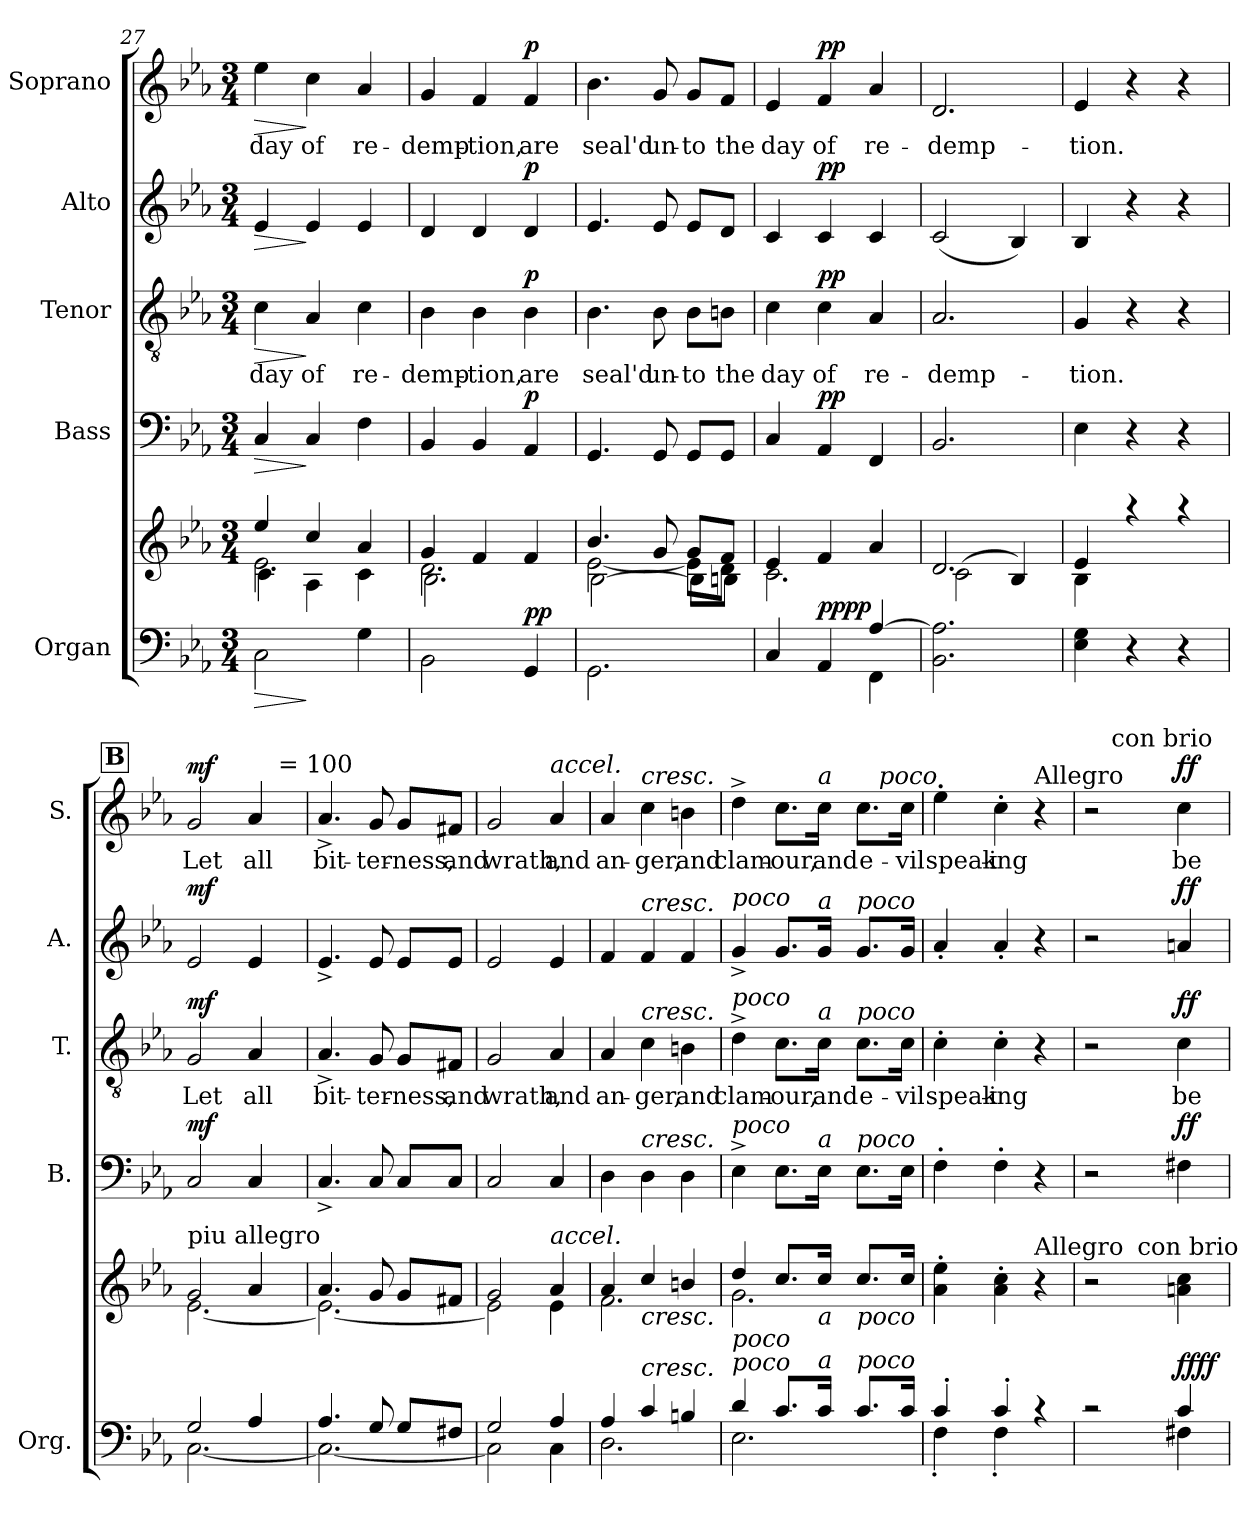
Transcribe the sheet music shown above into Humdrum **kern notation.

**kern	**kern	**dynam	**kern	**dynam	**kern	**text	**dynam	**kern	**dynam	**kern	**text	**dynam
*part5	*part5	*part5	*part4	*part4	*part3	*part3	*part3	*part2	*part2	*part1	*part1	*part1
*staff6	*staff5	*staff5/6	*staff4	*staff4	*staff3	*staff3	*staff3	*staff2	*staff2	*staff1	*staff1	*staff1
*I"Organ	*	*	*I"Bass	*	*I"Tenor	*	*	*I"Alto	*	*I"Soprano	*	*
*I'Org.	*	*	*I'B.	*	*I'T.	*	*	*I'A.	*	*I'S.	*	*
*clefF4	*clefG2	*	*clefF4	*	*clefGv2	*	*	*clefG2	*	*clefG2	*	*
*	*	*	*	*	*ITrd7c12	*	*	*	*	*	*	*
*k[b-e-a-]	*k[b-e-a-]	*	*k[b-e-a-]	*	*k[b-e-a-]	*	*	*k[b-e-a-]	*	*k[b-e-a-]	*	*
*E-:	*E-:	*	*E-:	*	*E-:	*	*	*E-:	*	*E-:	*	*
*M3/4	*M3/4	*	*M3/4	*	*M3/4	*	*	*M3/4	*	*M3/4	*	*
=27	=27	=27	=27	=27	=27	=27	=27	=27	=27	=27	=27	=27
!	!	!LO:HP:b=2	!	!	!	!	!	!	!	!	!	!
!	!	!LO:HP:n=1:b	!	!LO:HP:b	!	!LO:LY:b	!LO:HP:b	!	!LO:HP:b	!	!LO:LY:b	!LO:HP:b
*	*^	*	*	*	*	*	*	*	*	*	*	*
*	*	*^	*	*	*	*	*	*	*	*	*	*	*
2C\	4ee-/	2.e-\	4c\	> >	4C/	>	4C\	day	>	4e-/	>	4ee-\	day	>
!	!	!	!	!	!	!	!	!LO:LY:b	!	!	!	!	!LO:LY:b	!
.	4cc/	.	4A-\	]	4C/	]	4AA-/	of	]	4e-/	]	4cc\	of	]
!	!	!	!	!	!	!	!	!LO:LY:b	!	!	!	!	!LO:LY:b	!
4G\	4a-/	.	4c\	.	4F\	.	4C\	re-	.	4e-/	.	4a-/	re-	.
!!LO:PB:g=z
=28	=28	=28	=28	=28	=28	=28	=28	=28	=28	=28	=28	=28	=28	=28
!	!	!	!	!	!	!	!	!LO:LY:b	!	!	!	!	!LO:LY:b	!
2BB-\	4g/	2.d\	2.B-\	.	4BB-/	.	4BB-\	-demp-	.	4d/	.	4g/	-demp-	.
!	!	!	!	!	!	!	!	!LO:LY:b	!	!	!	!	!LO:LY:b	!
.	4f/	.	.	.	4BB-/	.	4BB-\	-tion,	.	4d/	.	4f/	-tion,	.
!	!	!	!	!LO:DY:a=2	!	!	!	!LO:LY:b	!	!	!	!	!LO:LY:b	!
!	!	!	!	!LO:DY:n=1:b	!	!LO:DY:a	!	!	!LO:DY:a	!	!LO:DY:a	!	!	!LO:DY:a
4GG/	4f/	.	.	p p	4AA-/	p	4BB-\	are	p	4d/	p	4f/	are	p
*	*v	*v	*v	*	*	*	*	*	*	*	*	*	*	*
.	.	]	.	.	.	.	.	.	.	.	.	.
=29	=29	=29	=29	=29	=29	=29	=29	=29	=29	=29	=29	=29
*	*^	*	*	*	*	*	*	*	*	*	*	*
*	*	*^	*	*	*	*	*	*	*	*	*	*	*
!	!	!	!	!	!	!	!	!LO:LY:b	!	!	!	!	!LO:LY:b	!
2.GG\	4.b-/	[<2e-\	[<2B-\	.	4.GG/	.	4.BB-\	seal'd	.	4.e-/	.	4.b-\	seal'd	.
!	!	!	!	!	!	!	!	!LO:LY:b	!	!	!	!	!LO:LY:b	!
.	8g/	.	.	.	8GG/	.	8BB-\	un-	.	8e-/	.	8g/	un-	.
!	!	!	!	!	!	!	!	!LO:LY:b	!	!	!	!	!LO:LY:b	!
.	8g/L	8e-\L]	8B-\L]	.	8GG/L	.	8BB-\L	-to	.	8e-/L	.	8g/L	-to	.
!	!	!	!	!	!	!	!	!LO:LY:b	!	!	!	!	!LO:LY:b	!
.	8f/J	8d\J	8Bn\J	.	8GG/J	.	8BBn\J	the	.	8d/J	.	8f/J	the	.
=30	=30	=30	=30	=30	=30	=30	=30	=30	=30	=30	=30	=30	=30	=30
*^	*	*	*	*	*	*	*	*	*	*	*	*	*	*
!	!	!	!	!	!	!	!	!	!LO:LY:b	!	!	!	!	!LO:LY:b	!
*	*	*	*v	*v	*	*	*	*	*	*	*	*	*	*	*
2ryy	4C/	4e-/	2.c\	.	4C/	.	4C\	day	.	4c/	.	4e-/	day	.
!	!	!	!	!LO:DY:a=2	!	!	!	!LO:LY:b	!	!	!	!	!LO:LY:b	!
!	!	!	!	!LO:DY:n=1:b	!	!LO:DY:a	!	!	!LO:DY:a	!	!LO:DY:a	!	!	!LO:DY:a
.	4AA-/	4f/	.	pp pp	4AA-/	pp	4C\	of	pp	4c/	pp	4f/	of	pp
!	!	!	!	!	!	!	!	!LO:LY:b	!	!	!	!	!LO:LY:b	!
[>4A-/	4FF\	4a-/	.	.	4FF/	.	4AA-/	re-	.	4c/	.	4a-/	re-	.
=31	=31	=31	=31	=31	=31	=31	=31	=31	=31	=31	=31	=31	=31	=31
!	!	!	!	!	!	!	!	!LO:LY:b	!	!	!	!	!LO:LY:b	!
*v	*v	*	*	*	*	*	*	*	*	*	*	*	*	*
2.BB-\ 2.A-\]	2.d/	(<2c\	.	2.BB-/	.	2.AA-/	-demp-	.	(<2c/	.	2.d/	-demp-	.
.	.	4B-/)	.	.	.	.	.	.	4B-/)	.	.	.	.
=32	=32	=32	=32	=32	=32	=32	=32	=32	=32	=32	=32	=32	=32
!	!	!	!	!	!	!	!LO:LY:b	!	!	!	!	!LO:LY:b	!
4E-\ 4G\	4e-/	4B-\	.	4E-\	.	4GG/	-tion.	.	4B-/	.	4e-/	-tion.	.
4r	4raa	2ryy	.	4r	.	4r	.	.	4r	.	4r	.	.
4r	4raa	.	.	4r	.	4r	.	.	4r	.	4r	.	.
!!LO:PB:g=z
!!LO:REH:place=s1:a:B:fs=20:t=B
=33	=33	=33	=33	=33	=33	=33	=33	=33	=33	=33	=33	=33	=33
*^	*	*	*	*	*	*	*	*	*	*	*	*	*
!	!	!	!	!	!	!	!	!	!	!	!	!LO:TX:a:t=piu allegro	!	!
!	!	!LO:TX:a:t=piu allegro	!	!	!	!	!	!	!	!	!	!	!	!
!	!	!	!	!LO:DY:a=2	!	!	!	!LO:LY:b	!	!	!	!	!LO:LY:b	!
!	!	!	!	!LO:DY:n=1:b	!	!LO:DY:a	!	!	!LO:DY:a	!	!LO:DY:a	!	!	!LO:DY:a
*	*	*	*	*	*	*	*	*	*	*	*	*^	*	*
2G/	[<2.C\	2g/	[<2.e-\	mf mf	2C/	mf	2GG/	Let	mf	2e-/	mf	2g/	2ryy	Let	mf
!	!	!	!	!	!	!	!	!LO:LY:b	!	!	!	!	!	!LO:LY:b	!
4A-/	.	4a-/	.	.	4C/	.	4AA-/	all	.	4e-/	.	4a-/	16.ryy	all	.
!	!	!	!	!	!	!	!	!	!	!	!	!	!LO:TX:a:t= = 100	!	!
.	.	.	.	.	.	.	.	.	.	.	.	.	8ryy	.	.
.	.	.	.	.	.	.	.	.	.	.	.	.	32ryy	.	.
=34	=34	=34	=34	=34	=34	=34	=34	=34	=34	=34	=34	=34	=34	=34	=34
!	!	!	!	!	!	!	!	!LO:LY:b	!	!	!	!	!	!LO:LY:b	!
*	*	*	*	*	*	*	*	*	*	*	*	*v	*v	*	*
4.A-/	2.C\_	4.a-/	2.e-\_	.	4.C^</	.	4.AA-^</	bit-	.	4.e-^</	.	4.a-^</	bit-	.
!	!	!	!	!	!	!	!	!LO:LY:b	!	!	!	!	!LO:LY:b	!
8G/	.	8g/	.	.	8C/	.	8GG/	-ter-	.	8e-/	.	8g/	-ter-	.
!	!	!	!	!	!	!	!	!LO:LY:b	!	!	!	!	!LO:LY:b	!
8G/L	.	8g/L	.	.	8C/L	.	8GG/L	-ness,	.	8e-/L	.	8g/L	-ness,	.
!	!	!	!	!	!	!	!	!LO:LY:b	!	!	!	!	!LO:LY:b	!
8F#X/J	.	8f#X/J	.	.	8C/J	.	8FF#X/J	and	.	8e-/J	.	8f#X/J	and	.
=35	=35	=35	=35	=35	=35	=35	=35	=35	=35	=35	=35	=35	=35	=35
!	!	!	!	!	!	!	!	!LO:LY:b	!	!	!	!	!LO:LY:b	!
2G/	2C\]	2g/	2e-\]	.	2C/	.	2GG/	wrath,	.	2e-/	.	2g/	wrath,	.
!	!	!	!	!	!	!	!	!	!	!	!	!LO:TX:a:i:t=accel.	!	!
!	!	!LO:TX:a:i:t=accel.	!	!	!	!	!	!	!	!	!	!	!	!
!	!	!	!	!	!	!	!	!LO:LY:b	!	!	!	!	!LO:LY:b	!
4A-/	4C\	4a-/	4e-\	.	4C/	.	4AA-/	and	.	4e-/	.	4a-/	and	.
=36	=36	=36	=36	=36	=36	=36	=36	=36	=36	=36	=36	=36	=36	=36
!	!	!	!	!	!	!	!	!LO:LY:b	!	!	!	!	!LO:LY:b	!
4A-/	2.D\	4a-/	2.f\	.	4D\	.	4AA-/	an-	.	4f/	.	4a-/	an-	.
!	!	!	!	!	!	!	!	!	!	!	!	!LO:TX:a:i:t=cresc.	!	!
!	!	!	!	!	!	!	!	!	!	!LO:TX:a:i:t=cresc.	!	!	!	!
!	!	!	!	!	!	!	!LO:TX:a:i:t=cresc.	!	!	!	!	!	!	!
!	!	!	!	!	!LO:TX:a:i:t=cresc.	!	!	!	!	!	!	!	!	!
!	!	!LO:TX:b:i:t=cresc.	!	!	!	!	!	!	!	!	!	!	!	!
!LO:TX:a:i:t=cresc.	!	!	!	!	!	!	!	!	!	!	!	!	!	!
!	!	!	!	!	!	!	!	!LO:LY:b	!	!	!	!	!LO:LY:b	!
4c/	.	4cc/	.	.	4D\	.	4C\	-ger,	.	4f/	.	4cc\	-ger,	.
!	!	!	!	!	!	!	!	!LO:LY:b	!	!	!	!	!LO:LY:b	!
4Bn/	.	4bn/	.	.	4D\	.	4BBn\	and	.	4f/	.	4bn\	and	.
=37	=37	=37	=37	=37	=37	=37	=37	=37	=37	=37	=37	=37	=37	=37
!	!	!	!	!	!	!	!	!	!	!	!	!LO:TX:a:i:t=poco	!	!
!	!	!	!	!	!	!	!	!	!	!LO:TX:a:i:t=poco	!	!	!	!
!	!	!	!	!	!	!	!LO:TX:a:i:t=poco	!	!	!	!	!	!	!
!	!	!	!	!	!LO:TX:a:i:t=poco	!	!	!	!	!	!	!	!	!
!	!	!LO:TX:b:i:t=poco	!	!	!	!	!	!	!	!	!	!	!	!
!LO:TX:a:i:t=poco	!	!	!	!	!	!	!	!	!	!	!	!	!	!
!	!	!	!	!	!	!	!	!LO:LY:b	!	!	!	!	!LO:LY:b	!
*	*	*	*	*	*	*	*	*	*	*	*	*^	*	*
4d/	2.E-\	4dd/	2.g\	.	4E-^>\	.	4D^>\	clam-	.	4g^</	.	4dd^>\	2ryy	clam-	.
!	!	!	!	!	!	!	!	!LO:LY:b	!	!	!	!	!	!LO:LY:b	!
8.c/L	.	8.cc/L	.	.	8.E-\L	.	8.C\L	-our,	.	8.g/L	.	8.cc\L	.	-our,	.
!	!	!	!	!	!	!	!	!	!	!	!	!LO:TX:a:i:t=a	!	!	!
!	!	!	!	!	!	!	!	!	!	!LO:TX:a:i:t=a	!	!	!	!	!
!	!	!	!	!	!	!	!LO:TX:a:i:t=a	!	!	!	!	!	!	!	!
!	!	!	!	!	!LO:TX:a:i:t=a	!	!	!	!	!	!	!	!	!	!
!	!	!LO:TX:b:i:t=a	!	!	!	!	!	!	!	!	!	!	!	!	!
!LO:TX:a:i:t=a	!	!	!	!	!	!	!	!	!	!	!	!	!	!	!
!	!	!	!	!	!	!	!	!LO:LY:b	!	!	!	!	!	!LO:LY:b	!
16c/Jk	.	16cc/Jk	.	.	16E-\Jk	.	16C\Jk	and	.	16g/Jk	.	16cc\Jk	.	and	.
!	!	!	!	!	!	!	!	!	!	!LO:TX:a:i:t=poco	!	!	!	!	!
!	!	!	!	!	!	!	!LO:TX:a:i:t=poco	!	!	!	!	!	!	!	!
!	!	!	!	!	!LO:TX:a:i:t=poco	!	!	!	!	!	!	!	!	!	!
!	!	!LO:TX:b:i:t=poco	!	!	!	!	!	!	!	!	!	!	!	!	!
!LO:TX:a:i:t=poco	!	!	!	!	!	!	!	!	!	!	!	!	!	!	!
!	!	!	!	!	!	!	!	!LO:LY:b	!	!	!	!	!	!LO:LY:b	!
8.c/L	.	8.cc/L	.	.	8.E-\L	.	8.C\L	e-	.	8.g/L	.	8.cc\L	16.ryy	e-	.
!	!	!	!	!	!	!	!	!	!	!	!	!	!LO:TX:a:i:t=poco	!	!
.	.	.	.	.	.	.	.	.	.	.	.	.	8ryy	.	.
!	!	!	!	!	!	!	!	!LO:LY:b	!	!	!	!	!	!LO:LY:b	!
16c/Jk	.	16cc/Jk	.	.	16E-\Jk	.	16C\Jk	-vil	.	16g/Jk	.	16cc\Jk	.	-vil	.
.	.	.	.	.	.	.	.	.	.	.	.	.	32ryy	.	.
!!LO:PB:g=z
=38	=38	=38	=38	=38	=38	=38	=38	=38	=38	=38	=38	=38	=38	=38	=38
!	!	!	!	!	!	!	!	!LO:LY:b	!	!	!	!	!	!LO:LY:b	!
*	*	*v	*v	*	*	*	*	*	*	*	*	*v	*v	*	*
4c'>/	4F'<\	4a-\'> 4ee-\'>	.	4F'>\	.	4C'>\	speak-	.	4a-'</	.	4ee-'>\	speak-	.
!	!	!	!	!	!	!	!LO:LY:b	!	!	!	!	!LO:LY:b	!
4c'>/	4F'<\	4a-\'> 4cc\'>	.	4F'>\	.	4C'>\	-ing	.	4a-'</	.	4cc'>\	-ing	.
!	!	!	!	!	!	!	!	!	!	!	!LO:TX:a:t=Allegro	!	!
!	!	!LO:TX:a:t=Allegro	!	!	!	!	!	!	!	!	!	!	!
4rc	4ryy	4r	.	4r	.	4r	.	.	4r	.	4r	.	.
=39	=39	=39	=39	=39	=39	=39	=39	=39	=39	=39	=39	=39	=39
!!LO:REH:place=s1:a:B:fs=20:t=C:qo=3
*	*	*	*	*	*	*	*	*	*	*	*MM120	*	*
*	*	*^	*	*	*	*	*	*	*	*	*^	*	*
2rc	2ryy	2r	4ryy	.	2r	.	2r	.	.	2r	.	2r	8ryy	.	.
!	!	!	!	!	!	!	!	!	!	!	!	!	!LO:TX:a:t=con brio	!	!
.	.	.	.	.	.	.	.	.	.	.	.	.	2ryy	.	.
!	!	!	!LO:TX:a:t=con brio	!	!	!	!	!	!	!	!	!	!	!	!
.	.	.	2ryy	.	.	.	.	.	.	.	.	.	.	.	.
!	!	!	!	!LO:DY:a=2	!	!	!	!LO:LY:b	!	!	!	!	!	!LO:LY:b	!
!	!	!	!	!LO:DY:n=1:b	!	!LO:DY:a	!	!	!LO:DY:a	!	!LO:DY:a	!	!	!	!LO:DY:a
4c/	4F#X\	4an\ 4cc\	.	ff ff	4F#X\	ff	4C\	be	ff	4an/	ff	4cc\	.	be	ff
.	.	.	.	.	.	.	.	.	.	.	.	.	8ryy	.	.
*v	*v	*	*	*	*	*	*	*	*	*	*	*v	*v	*	*
*	*v	*v	*	*	*	*	*	*	*	*	*	*	*
=	=	=	=	=	=	=	=	=	=	=	=	=
*-	*-	*-	*-	*-	*-	*-	*-	*-	*-	*-	*-	*-
